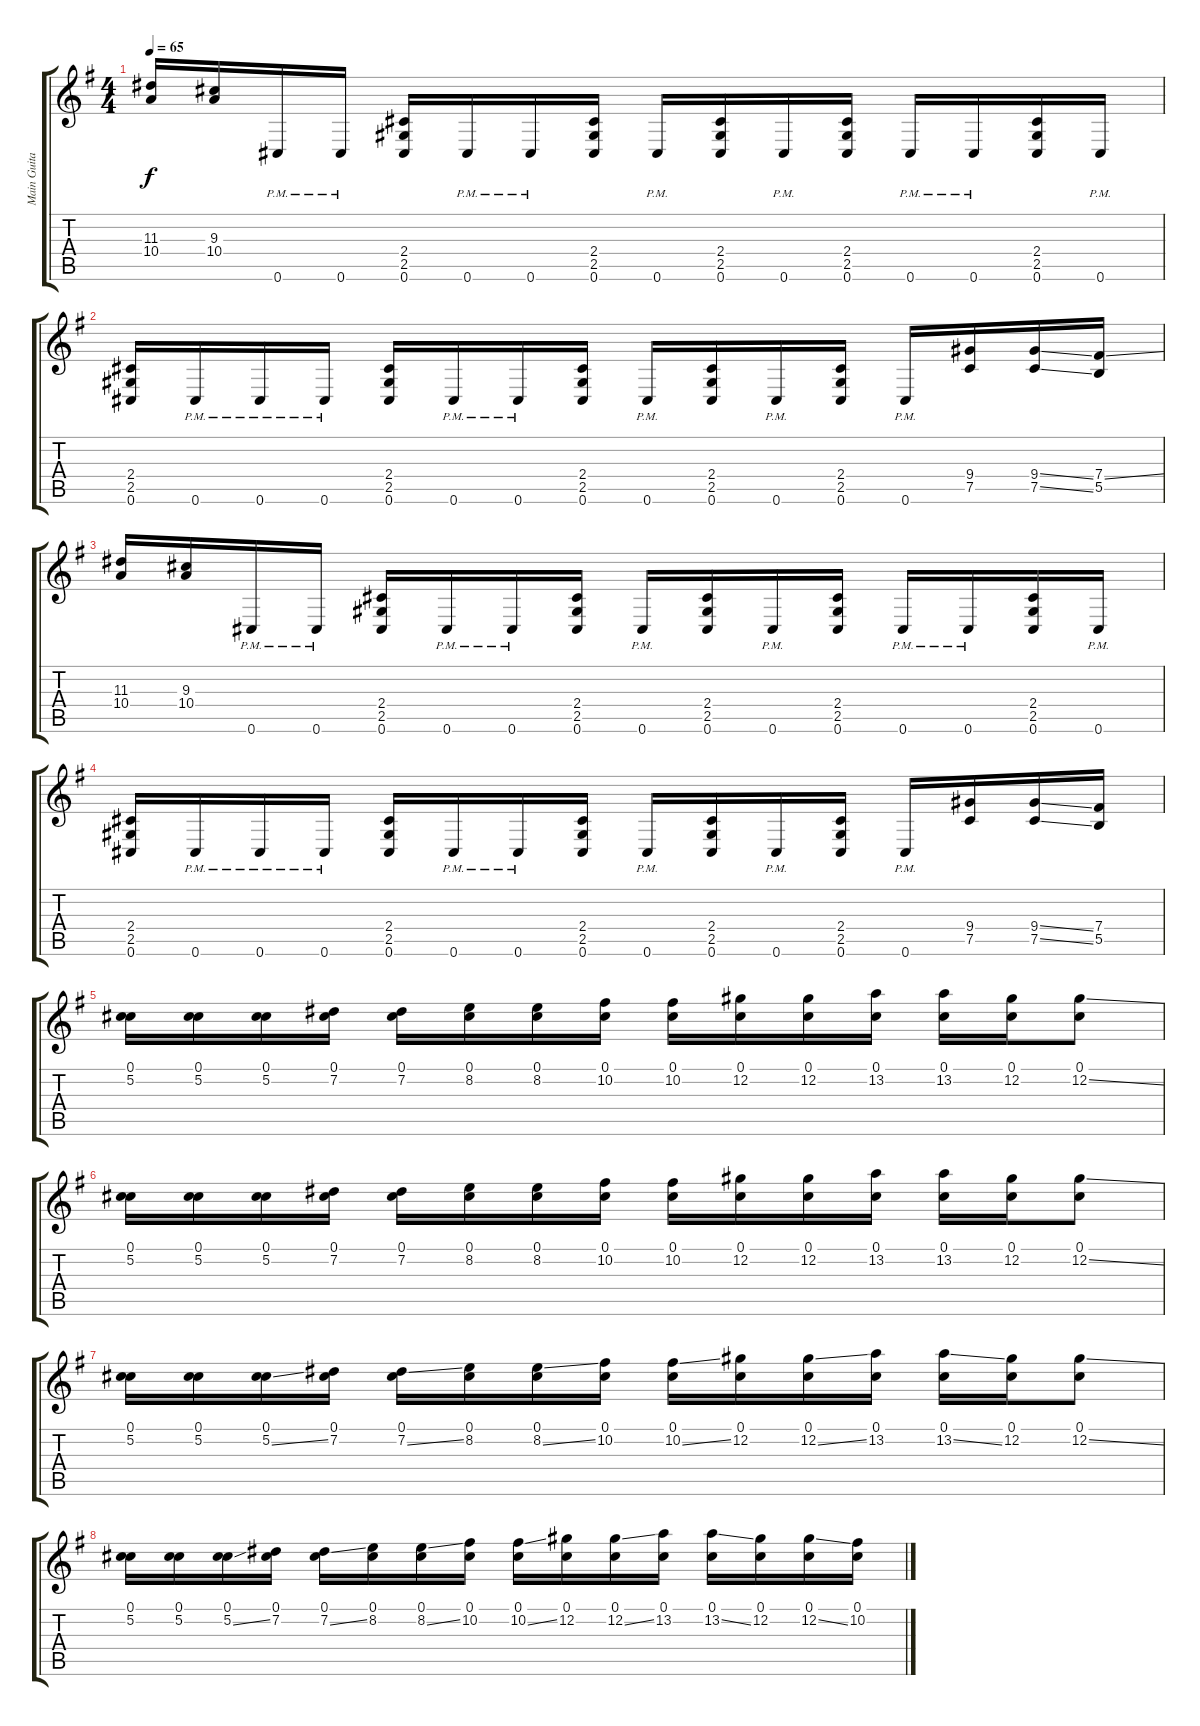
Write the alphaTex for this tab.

\track ("Main Guitar" "Main Guita") {instrument distortionguitar}
\staff {score tabs}
\tuning (Db4 Ab3 E3 B2 Gb2 Db2) {hide}
\ts (4 4)
\tempo 65
\clef g2
\ks g
(11.3 10.4).16{dy f} (9.3 10.4).16 0.6{pm}.16 0.6{pm}.16 (2.4 2.5 0.6).16 0.6{pm}.16 0.6{pm}.16 (2.4 2.5 0.6).16 0.6{pm}.16 (2.4 2.5 0.6).16 0.6{pm}.16 (2.4 2.5 0.6).16 0.6{pm}.16 0.6{pm}.16 (2.4 2.5 0.6).16 0.6{pm}.16 |
(2.4 2.5 0.6).16 0.6{pm}.16 0.6{pm}.16 0.6{pm}.16 (2.4 2.5 0.6).16 0.6{pm}.16 0.6{pm}.16 (2.4 2.5 0.6).16 0.6{pm}.16 (2.4 2.5 0.6).16 0.6{pm}.16 (2.4 2.5 0.6).16 0.6{pm}.16 (9.4 7.5).16 (9.4{ss} 7.5{ss}).16 (7.4{ss} 5.5).16 |
(11.3 10.4).16 (9.3 10.4).16 0.6{pm}.16 0.6{pm}.16 (2.4 2.5 0.6).16 0.6{pm}.16 0.6{pm}.16 (2.4 2.5 0.6).16 0.6{pm}.16 (2.4 2.5 0.6).16 0.6{pm}.16 (2.4 2.5 0.6).16 0.6{pm}.16 0.6{pm}.16 (2.4 2.5 0.6).16 0.6{pm}.16 |
(2.4 2.5 0.6).16 0.6{pm}.16 0.6{pm}.16 0.6{pm}.16 (2.4 2.5 0.6).16 0.6{pm}.16 0.6{pm}.16 (2.4 2.5 0.6).16 0.6{pm}.16 (2.4 2.5 0.6).16 0.6{pm}.16 (2.4 2.5 0.6).16 0.6{pm}.16 (9.4 7.5).16 (9.4{ss} 7.5{ss}).16 (7.4 5.5).16 |
(0.1 5.2).16 (0.1 5.2).16 (0.1 5.2).16 (0.1 7.2).16 (0.1 7.2).16 (0.1 8.2).16 (0.1 8.2).16 (0.1 10.2).16 (0.1 10.2).16 (0.1 12.2).16 (0.1 12.2).16 (0.1 13.2).16 (0.1 13.2).16 (0.1 12.2).16 (0.1 12.2{ss}).8 |
(0.1 5.2).16 (0.1 5.2).16 (0.1 5.2).16 (0.1 7.2).16 (0.1 7.2).16 (0.1 8.2).16 (0.1 8.2).16 (0.1 10.2).16 (0.1 10.2).16 (0.1 12.2).16 (0.1 12.2).16 (0.1 13.2).16 (0.1 13.2).16 (0.1 12.2).16 (0.1 12.2{ss}).8 |
(0.1 5.2).16 (0.1 5.2).16 (0.1 5.2{ss}).16 (0.1 7.2).16 (0.1 7.2{ss}).16 (0.1 8.2).16 (0.1 8.2{ss}).16 (0.1 10.2).16 (0.1 10.2{ss}).16 (0.1 12.2).16 (0.1 12.2{ss}).16 (0.1 13.2).16 (0.1 13.2{ss}).16 (0.1 12.2).16 (0.1 12.2{ss}).8 |
(0.1 5.2).16 (0.1 5.2).16 (0.1 5.2{ss}).16 (0.1 7.2).16 (0.1 7.2{ss}).16 (0.1 8.2).16 (0.1 8.2{ss}).16 (0.1 10.2).16 (0.1 10.2{ss}).16 (0.1 12.2).16 (0.1 12.2{ss}).16 (0.1 13.2).16 (0.1 13.2{ss}).16 (0.1 12.2).16 (0.1 12.2{ss}).16 (0.1 10.2).16
